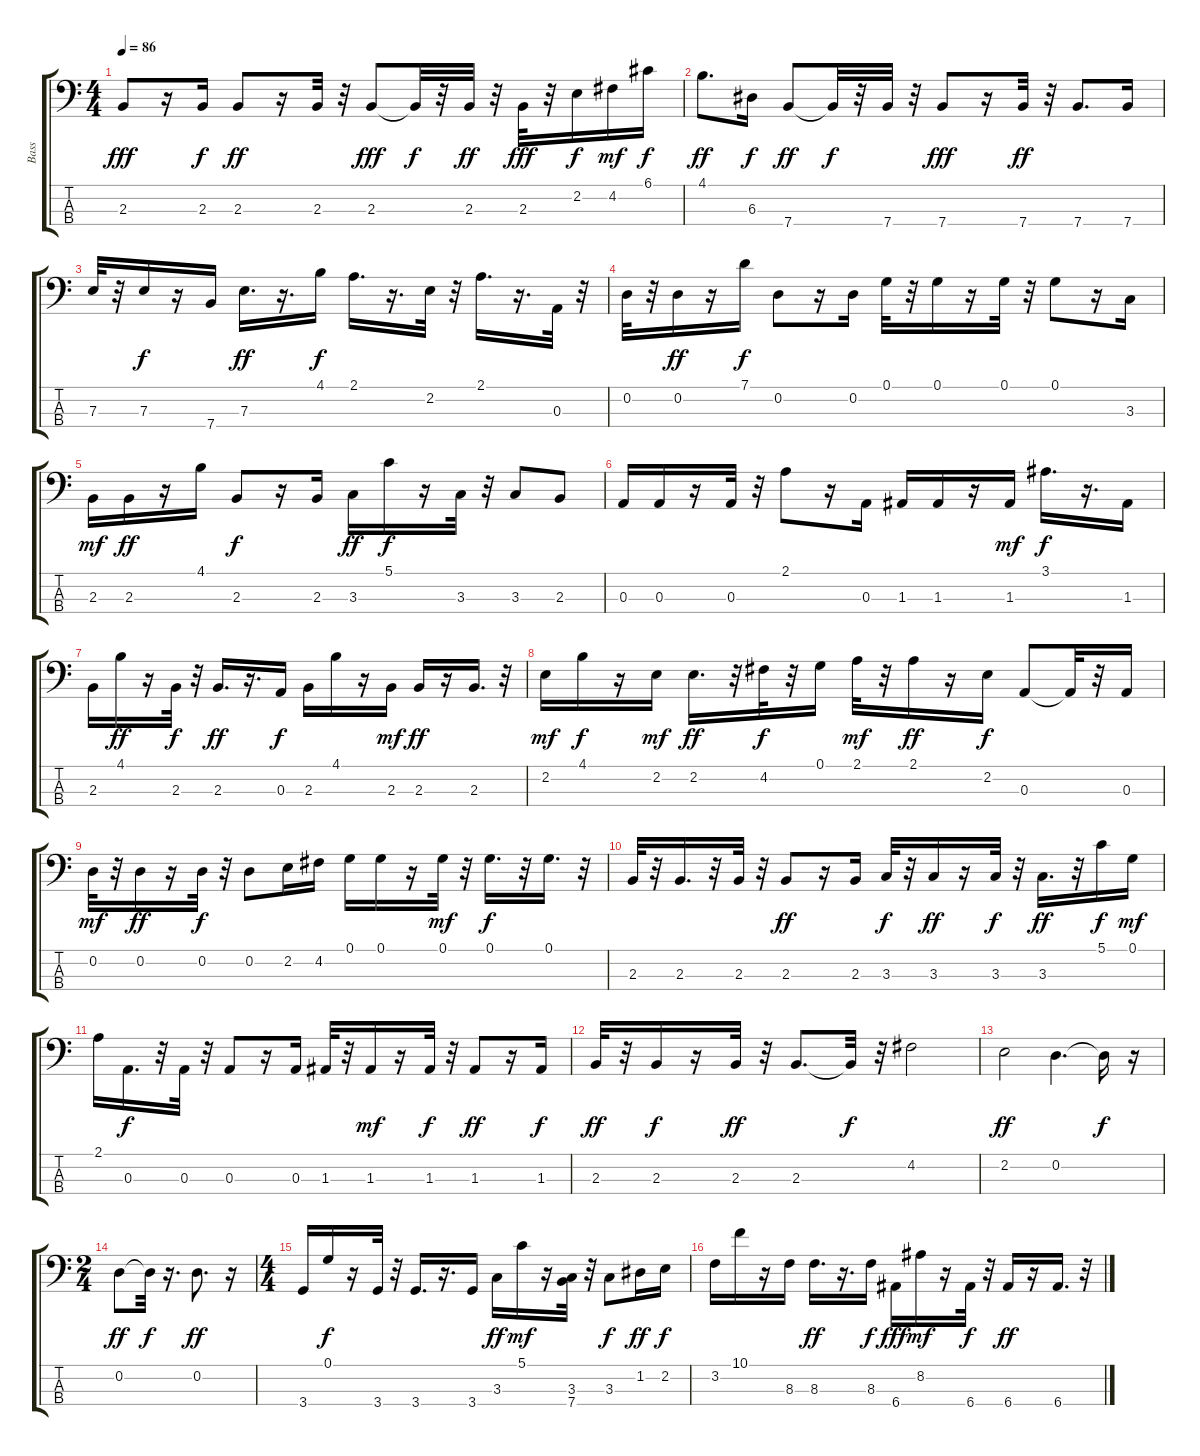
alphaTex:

\track ("Bass" "Bass") {instrument fretlessbass}
\staff {score tabs}
\tuning (G2 D2 A1 E1) {hide}
\ts (4 4)
\tempo 86
\clef f4
\ks c
2.3.8{dy fff} r.16 2.3.16{dy f} 2.3.8{dy ff} r.16 2.3.32 r.32 2.3.8{dy fff} 2.3{t}.32{dy f} r.32 2.3.32{dy ff} r.32 2.3.32{dy fff} r.32 2.2.16{dy f} 4.2.16{dy mf} 6.1.16{dy f} |
4.1.8{d dy ff} 6.3.16{dy f} 7.4.8{dy ff} 7.4{t}.32{dy f} r.32 7.4.32 r.32 7.4.8{dy fff} r.16 7.4.32{dy ff} r.32 7.4.8{d} 7.4.16 |
7.3.32 r.32 7.3.16{dy f} r.16 7.4.16 7.3.16{d dy ff} r.16{d} 4.1.16{dy f} 2.1.16{d} r.16{d} 2.2.32 r.32 2.1.16{d} r.16{d} 0.3.32 r.32 |
0.2.32 r.32 0.2.16{dy ff} r.16 7.1.16{dy f} 0.2.8 r.16 0.2.16 0.1.32 r.32 0.1.16 r.16 0.1.32 r.32 0.1.8 r.16 3.3.16 |
2.3.16{dy mf} 2.3.16{dy ff} r.16 4.1.16 2.3.8{dy f} r.16 2.3.16 3.3.16{dy ff} 5.1.16{dy f} r.16 3.3.32 r.32 3.3.8 2.3.8 |
0.3.16 0.3.16 r.16 0.3.32 r.32 2.1.8 r.16 0.3.16 1.3.16 1.3.16 r.16 1.3.16{dy mf} 3.1.16{d dy f} r.16{d} 1.3.16 |
2.3.16 4.1.16{dy ff} r.16 2.3.32{dy f} r.32 2.3.16{d dy ff} r.16{d} 0.3.16{dy f} 2.3.16 4.1.16 r.16 2.3.16{dy mf} 2.3.16{dy ff} r.16 2.3.16{d} r.32 |
2.2.16{dy mf} 4.1.16{dy f} r.16 2.2.16{dy mf} 2.2.16{d dy ff} r.32 4.2.32{dy f} r.32 0.1.16 2.1.32{dy mf} r.32 2.1.16{dy ff} r.16 2.2.16{dy f} 0.3.8 0.3{t}.32 r.32 0.3.16 |
0.2.32{dy mf} r.32 0.2.16{dy ff} r.16 0.2.32{dy f} r.32 0.2.8 2.2.16 4.2.16 0.1.16 0.1.16 r.16 0.1.32{dy mf} r.32 0.1.16{d dy f} r.32 0.1.16{d} r.32 |
2.3.32 r.32 2.3.16{d} r.32 2.3.32 r.32 2.3.8{dy ff} r.16 2.3.16 3.3.32{dy f} r.32 3.3.16{dy ff} r.16 3.3.32{dy f} r.32 3.3.16{d dy ff} r.32 5.1.16{dy f} 0.1.16{dy mf} |
2.1.16 0.3.16{d dy f} r.32 0.3.32 r.32 0.3.8 r.16 0.3.16 1.3.32 r.32 1.3.16{dy mf} r.16 1.3.32{dy f} r.32 1.3.8{dy ff} r.16 1.3.16{dy f} |
2.3.32{dy ff} r.32 2.3.16{dy f} r.16 2.3.32{dy ff} r.32 2.3.8{d} 2.3{t}.32{dy f} r.32 4.2.2 |
2.2.2{dy ff} 0.2.4{d} 0.2{t}.16{dy f} r.16 |
\ts (2 4)
0.2.8{dy ff} 0.2{t}.32{dy f} r.16{d} 0.2.8{d dy ff} r.16 |
\ts (4 4)
3.4.16 0.1.16{dy f} r.16 3.4.32 r.32 3.4.16{d} r.16{d} 3.4.16 3.3.16{dy ff} 5.1.16{dy mf} r.16 (3.3 7.4).32 r.32 3.3.8{dy f} 1.2.16{dy ff} 2.2.16{dy f} |
3.2.16 10.1.16 r.16 8.3.16 8.3.16{d dy ff} r.16{d} 8.3.16{dy f} 6.4.16{dy fff} 8.2.16{dy mf} r.16 6.4.32{dy f} r.32 6.4.16{dy ff} r.16 6.4.16{d} r.32
